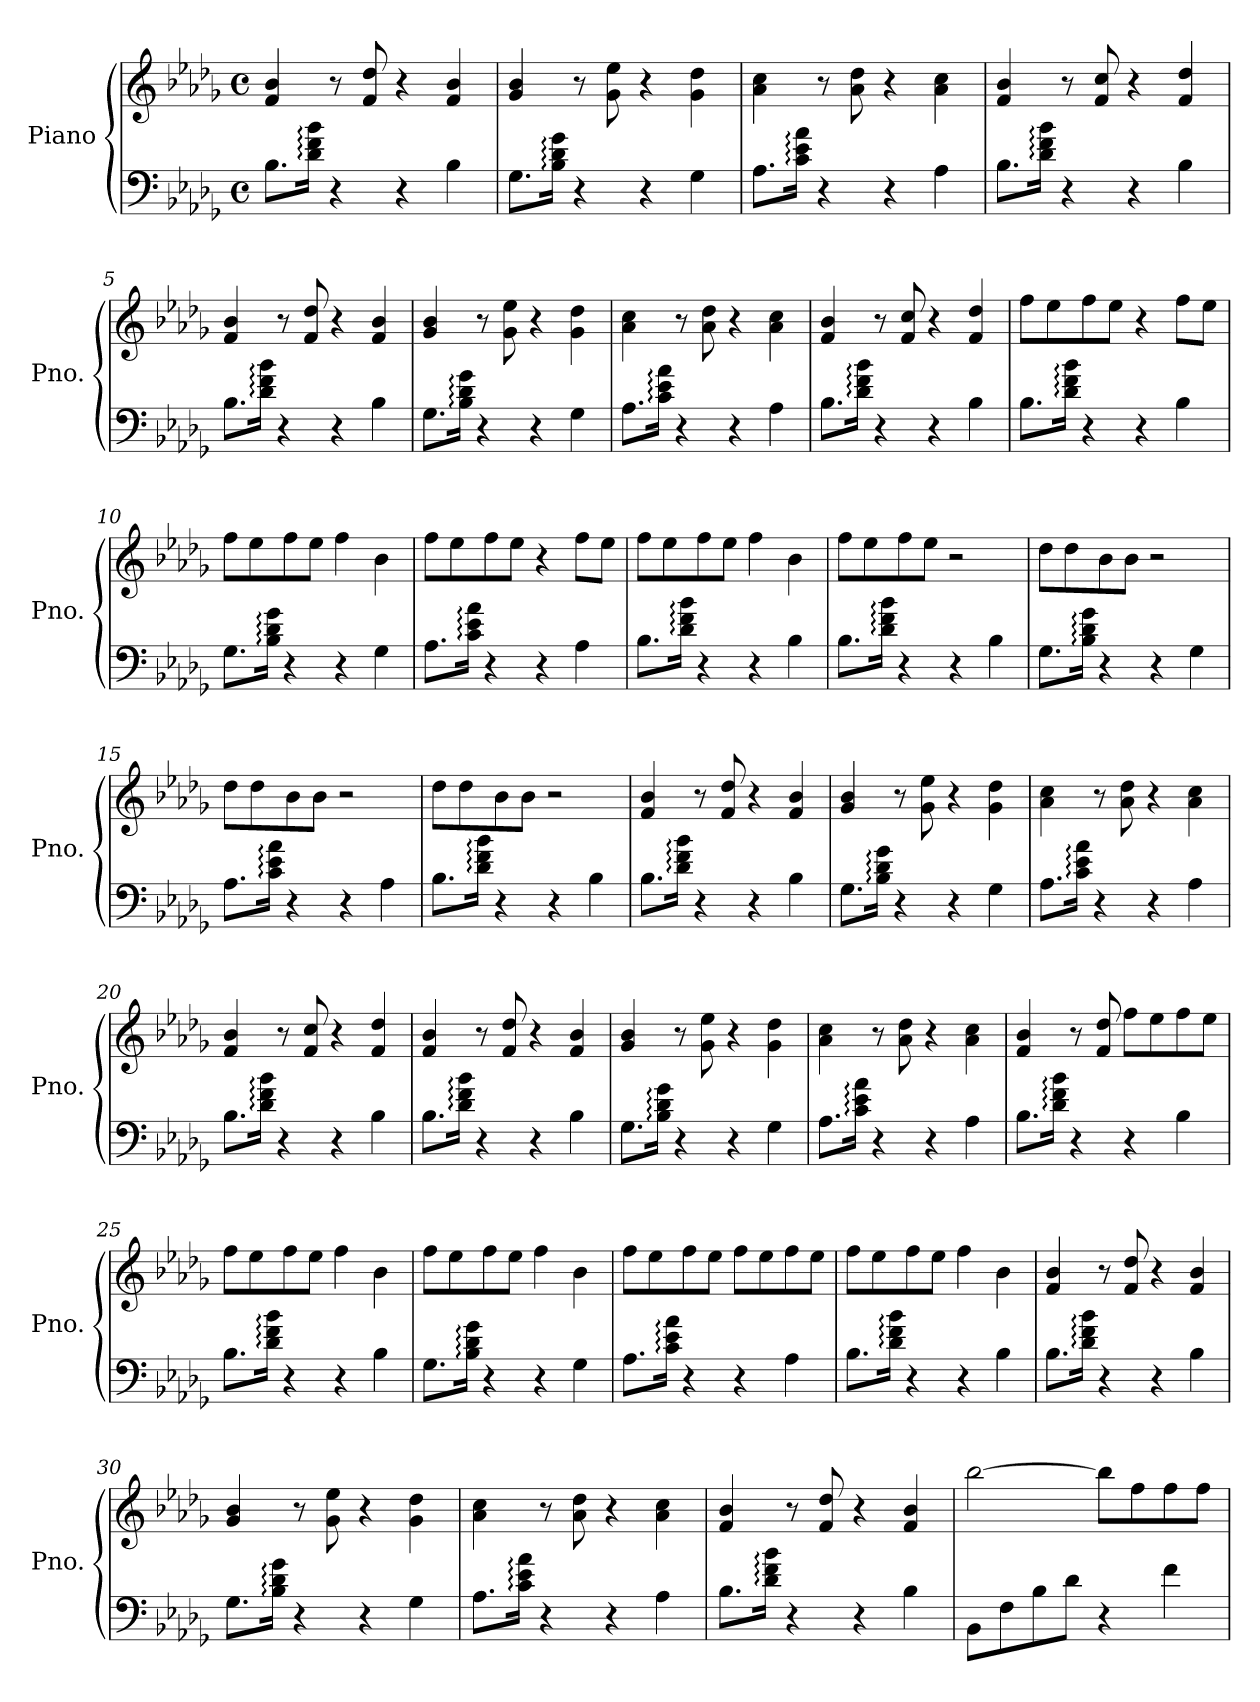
**kern	**kern
*part1	*part1
*staff2	*staff1
*I"Piano	*
*I'Pno.	*
*clefF4	*clefG2
*k[b-e-a-d-g-]	*k[b-e-a-d-g-]
*M4/4	*M4/4
*met(c)	*met(c)
=1	=1
8.B-\L	4f/ 4b-/
16d-\: 16f\: 16b-\:Jk	.
4r	8r
.	8f/ 8dd-/
4r	4r
4B-\	4f/ 4b-/
=2	=2
8.G-\L	4g-/ 4b-/
16B-\: 16d-\: 16g-\:Jk	.
4r	8r
.	8g-\ 8ee-\
4r	4r
4G-\	4g-\ 4dd-\
=3	=3
8.A-\L	4a-\ 4cc\
16c\: 16e-\: 16a-\:Jk	.
4r	8r
.	8a-\ 8dd-\
4r	4r
4A-\	4a-\ 4cc\
=4	=4
8.B-\L	4f/ 4b-/
16d-\: 16f\: 16b-\:Jk	.
4r	8r
.	8f/ 8cc/
4r	4r
4B-\	4f/ 4dd-/
=5	=5
8.B-\L	4f/ 4b-/
16d-\: 16f\: 16b-\:Jk	.
4r	8r
.	8f/ 8dd-/
4r	4r
4B-\	4f/ 4b-/
!!LO:LB:g=z
=6	=6
8.G-\L	4g-/ 4b-/
16B-\: 16d-\: 16g-\:Jk	.
4r	8r
.	8g-\ 8ee-\
4r	4r
4G-\	4g-\ 4dd-\
=7	=7
8.A-\L	4a-\ 4cc\
16c\: 16e-\: 16a-\:Jk	.
4r	8r
.	8a-\ 8dd-\
4r	4r
4A-\	4a-\ 4cc\
=8	=8
8.B-\L	4f/ 4b-/
16d-\: 16f\: 16b-\:Jk	.
4r	8r
.	8f/ 8cc/
4r	4r
4B-\	4f/ 4dd-/
=9	=9
8.B-\L	8ff\L
.	8ee-\
16d-\: 16f\: 16b-\:Jk	.
4r	8ff\
.	8ee-\J
4r	4r
4B-\	8ff\L
.	8ee-\J
=10	=10
8.G-\L	8ff\L
.	8ee-\
16B-\: 16d-\: 16g-\:Jk	.
4r	8ff\
.	8ee-\J
4r	4ff\
4G-\	4b-\
!!LO:LB:g=z
=11	=11
8.A-\L	8ff\L
.	8ee-\
16c\: 16e-\: 16a-\:Jk	.
4r	8ff\
.	8ee-\J
4r	4r
4A-\	8ff\L
.	8ee-\J
=12	=12
8.B-\L	8ff\L
.	8ee-\
16d-\: 16f\: 16b-\:Jk	.
4r	8ff\
.	8ee-\J
4r	4ff\
4B-\	4b-\
=13	=13
8.B-\L	8ff\L
.	8ee-\
16d-\: 16f\: 16b-\:Jk	.
4r	8ff\
.	8ee-\J
4r	2r
4B-\	.
=14	=14
8.G-\L	8dd-\L
.	8dd-\
16B-\: 16d-\: 16g-\:Jk	.
4r	8b-\
.	8b-\J
4r	2r
4G-\	.
=15	=15
8.A-\L	8dd-\L
.	8dd-\
16c\: 16e-\: 16a-\:Jk	.
4r	8b-\
.	8b-\J
4r	2r
4A-\	.
!!LO:LB:g=z
=16	=16
8.B-\L	8dd-\L
.	8dd-\
16d-\: 16f\: 16b-\:Jk	.
4r	8b-\
.	8b-\J
4r	2r
4B-\	.
=17	=17
8.B-\L	4f/ 4b-/
16d-\: 16f\: 16b-\:Jk	.
4r	8r
.	8f/ 8dd-/
4r	4r
4B-\	4f/ 4b-/
=18	=18
8.G-\L	4g-/ 4b-/
16B-\: 16d-\: 16g-\:Jk	.
4r	8r
.	8g-\ 8ee-\
4r	4r
4G-\	4g-\ 4dd-\
=19	=19
8.A-\L	4a-\ 4cc\
16c\: 16e-\: 16a-\:Jk	.
4r	8r
.	8a-\ 8dd-\
4r	4r
4A-\	4a-\ 4cc\
=20	=20
8.B-\L	4f/ 4b-/
16d-\: 16f\: 16b-\:Jk	.
4r	8r
.	8f/ 8cc/
4r	4r
4B-\	4f/ 4dd-/
!!LO:LB:g=z
=21	=21
8.B-\L	4f/ 4b-/
16d-\: 16f\: 16b-\:Jk	.
4r	8r
.	8f/ 8dd-/
4r	4r
4B-\	4f/ 4b-/
=22	=22
8.G-\L	4g-/ 4b-/
16B-\: 16d-\: 16g-\:Jk	.
4r	8r
.	8g-\ 8ee-\
4r	4r
4G-\	4g-\ 4dd-\
=23	=23
8.A-\L	4a-\ 4cc\
16c\: 16e-\: 16a-\:Jk	.
4r	8r
.	8a-\ 8dd-\
4r	4r
4A-\	4a-\ 4cc\
=24	=24
8.B-\L	4f/ 4b-/
16d-\: 16f\: 16b-\:Jk	.
4r	8r
.	8f/ 8dd-/
4r	8ff\L
.	8ee-\
4B-\	8ff\
.	8ee-\J
=25	=25
8.B-\L	8ff\L
.	8ee-\
16d-\: 16f\: 16b-\:Jk	.
4r	8ff\
.	8ee-\J
4r	4ff\
4B-\	4b-\
!!LO:PB:g=z
=26	=26
8.G-\L	8ff\L
.	8ee-\
16B-\: 16d-\: 16g-\:Jk	.
4r	8ff\
.	8ee-\J
4r	4ff\
4G-\	4b-\
=27	=27
8.A-\L	8ff\L
.	8ee-\
16c\: 16e-\: 16a-\:Jk	.
4r	8ff\
.	8ee-\J
4r	8ff\L
.	8ee-\
4A-\	8ff\
.	8ee-\J
=28	=28
8.B-\L	8ff\L
.	8ee-\
16d-\: 16f\: 16b-\:Jk	.
4r	8ff\
.	8ee-\J
4r	4ff\
4B-\	4b-\
=29	=29
8.B-\L	4f/ 4b-/
16d-\: 16f\: 16b-\:Jk	.
4r	8r
.	8f/ 8dd-/
4r	4r
4B-\	4f/ 4b-/
=30	=30
8.G-\L	4g-/ 4b-/
16B-\: 16d-\: 16g-\:Jk	.
4r	8r
.	8g-\ 8ee-\
4r	4r
4G-\	4g-\ 4dd-\
!!LO:LB:g=z
=31	=31
8.A-\L	4a-\ 4cc\
16c\: 16e-\: 16a-\:Jk	.
4r	8r
.	8a-\ 8dd-\
4r	4r
4A-\	4a-\ 4cc\
=32	=32
8.B-\L	4f/ 4b-/
16d-\: 16f\: 16b-\:Jk	.
4r	8r
.	8f/ 8dd-/
4r	4r
4B-\	4f/ 4b-/
=33	=33
8BB-\L	[2bb-\
8F\	.
8B-\	.
8d-\J	.
4r	8bb-\L]
.	8ff\
4f\	8ff\
.	8ff\J
=	=
*-	*-
